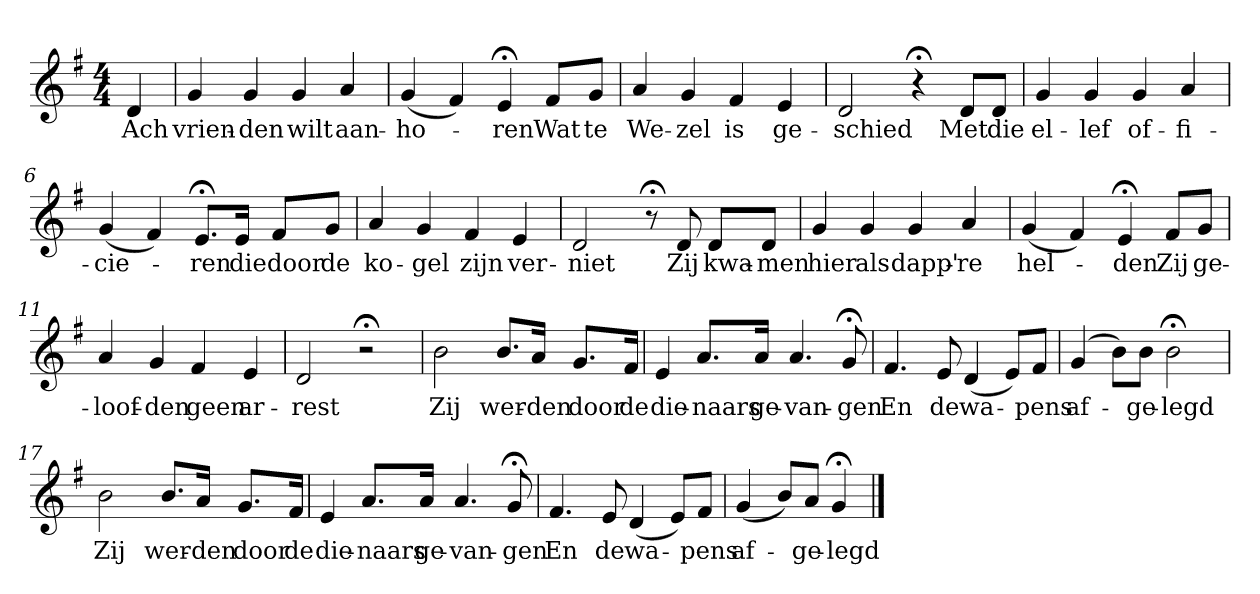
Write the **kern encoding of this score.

**kern	**text
*part1	*part1
*staff1	*staff1
*k[f#]	*
*G:	*
*M4/4	*
*MM120	*
=	=
4d	Ach
=1	=1
4g	vrien-
4g	-den
4g	wilt
4a	aan-
=2	=2
(4g	-ho-
4f#)	.
4e;<	-ren
8f#L	Wat
8gJ	te
=3	=3
4a	We-
4g	-zel
4f#	is
4e	ge-
=4	=4
2d	-schied
4r;<	.
8dL	Met
8dJ	die
=5	=5
4g	el-
4g	-lef
4g	of-
4a	-fi-
=6	=6
(4g	-cie-
4f#)	.
8.e;<L	-ren
16eJk	die
8f#L	door
8gJ	de
=7	=7
4a	ko-
4g	-gel
4f#	zijn
4e	ver-
=8	=8
2d	-niet
8r;<	.
8d	Zij
8dL	kwa-
8dJ	-men
=9	=9
4g	hier
4g	als
4g	dapp'-
4a	-re
=10	=10
(4g	hel-
4f#)	.
4e;<	-den
8f#L	Zij
8gJ	ge-
=11	=11
4a	-loof-
4g	-den
4f#	geen
4e	ar-
=12	=12
2d	-rest
2r;<	.
=13	=13
2b	Zij
8.bL	wer-
16aJk	-den
8.gL	door
16f#Jk	de
=14	=14
4e	die-
8.aL	-naars
16aJk	ge-
4.a	-van-
8g;<	-gen
=15	=15
4.f#	En
8e	de
(4d	wa-
8eL)	.
8f#J	-pens
=16	=16
(4g	af-
8bL)	.
8bJ	-ge-
2b;<	-legd
=17	=17
2b	Zij
8.bL	wer-
16aJk	-den
8.gL	door
16f#Jk	de
=18	=18
4e	die-
8.aL	-naars
16aJk	ge-
4.a	-van-
8g;<	-gen
=19	=19
4.f#	En
8e	de
(4d	wa-
8eL)	.
8f#J	-pens
=20	=20
(4g	af-
8bL)	.
8aJ	-ge-
4g;<	-legd
==	==
*-	*-
